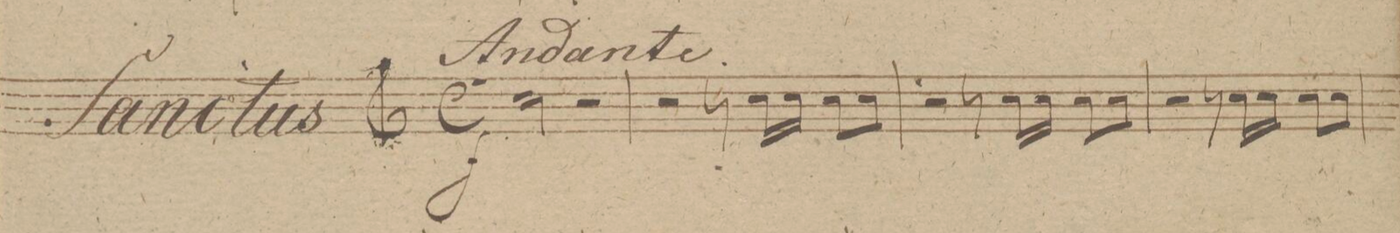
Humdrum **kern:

**kern	**dynam
*I"Clarino 1mo in E.	*
*clefG2	*
*k[f#c#g#d#]	*
*met(c)	*
*M4/4	*
*2\right	*
2ee\	f
2r	.
=2	=2
2r	.
8r	.
*16\right	*
16ee\LL	.
16ee\JJ	.
*8\right	*
8ee\L	.
8ee\J	.
=3	=3
2r	.
8r	.
16ee\LL	.
16ee\JJ	.
8ee\L	.
8ee\J	.
=4	=4
2r	.
8r	.
16ee\LL	.
16ee\JJ	.
8ee\L	.
8ee\J	.
=5	=5
*-	*-
